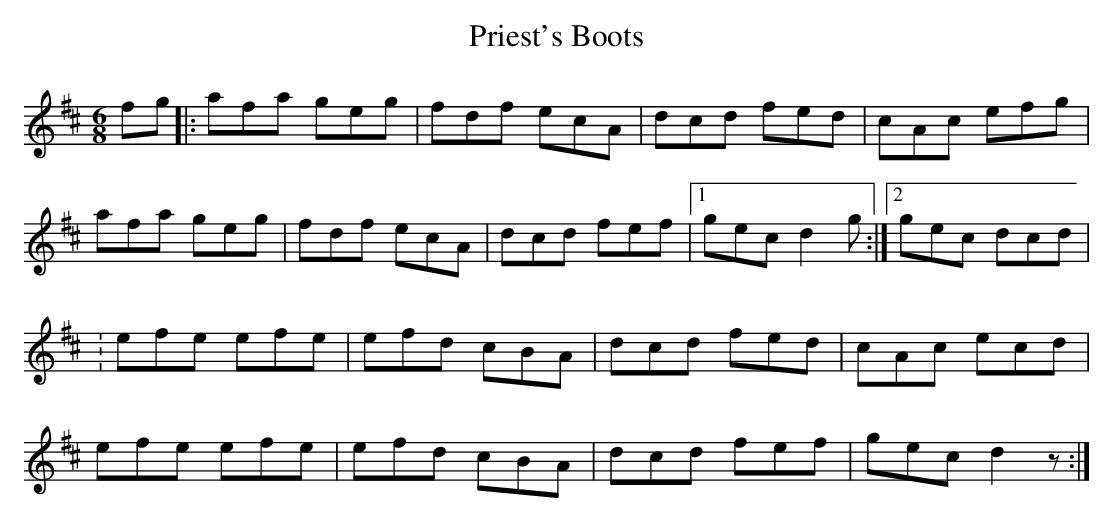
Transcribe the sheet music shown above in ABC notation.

X:1
T:Priest's Boots
M:6/8
L:1/8
K:D
fg|:afa geg|fdf ecA|dcd fed |cAc efg|
afa geg|fdf ecA|dcd fef|1 gec d2g:|2 gec dcd|
:efe efe|efd cBA|dcd fed| cAc ecd|
efe efe| efd cBA|dcd fef|gec d2z:|]
